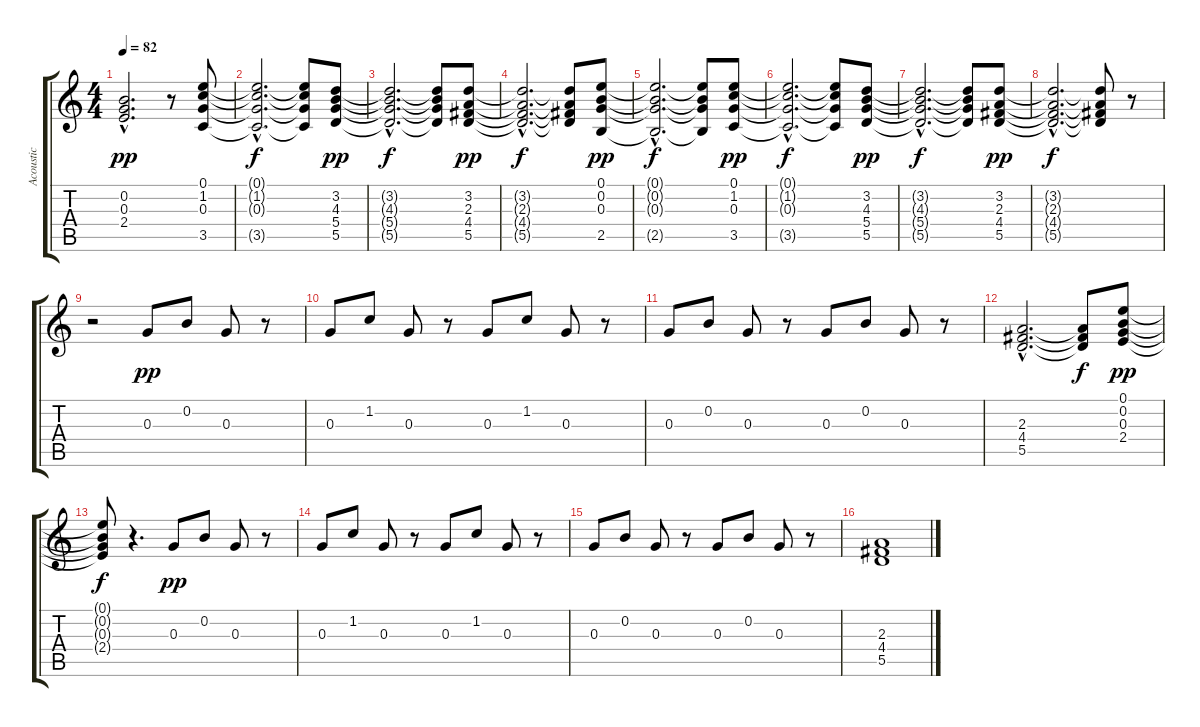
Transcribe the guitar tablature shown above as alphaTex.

\track ("Acoustic" "Acoustic") {instrument electricguitarjazz}
\staff {score tabs}
\tuning (E4 B3 G3 D3 A2 E2) {hide}
\ts (4 4)
\tempo 82
\clef g2
\ks c
(0.2{hac} 0.3{hac} 2.4{hac}).2{d dy pp} r.8 (0.1 1.2 0.3 3.5).8 |
(0.1{hac t} 1.2{hac t} 0.3{hac t} 3.5{hac t}).2{d dy f} (0.1{t} 1.2{t} 0.3{t} 3.5{t}).8 (3.2 4.3 5.4 5.5).8{dy pp} |
(3.2{hac t} 4.3{hac t} 5.4{hac t} 5.5{hac t}).2{d dy f} (3.2{t} 4.3{t} 5.4{t} 5.5{t}).8 (3.2 2.3 4.4 5.5).8{dy pp} |
(3.2{hac t} 2.3{hac t} 4.4{hac t} 5.5{hac t}).2{d dy f} (3.2{t} 2.3{t} 4.4{t} 5.5{t}).8 (0.1 0.2 0.3 2.5).8{dy pp} |
(0.1{hac t} 0.2{hac t} 0.3{hac t} 2.5{hac t}).2{d dy f} (0.1{t} 0.2{t} 0.3{t} 2.5{t}).8 (0.1 1.2 0.3 3.5).8{dy pp} |
(0.1{hac t} 1.2{hac t} 0.3{hac t} 3.5{hac t}).2{d dy f} (0.1{t} 1.2{t} 0.3{t} 3.5{t}).8 (3.2 4.3 5.4 5.5).8{dy pp} |
(3.2{hac t} 4.3{hac t} 5.4{hac t} 5.5{hac t}).2{d dy f} (3.2{t} 4.3{t} 5.4{t} 5.5{t}).8 (3.2 2.3 4.4 5.5).8{dy pp} |
(3.2{hac t} 2.3{hac t} 4.4{hac t} 5.5{hac t}).2{d dy f} (3.2{t} 2.3{t} 4.4{t} 5.5{t}).8 r.8 |
r.2 0.3.8{dy pp} 0.2.8 0.3.8 r.8 |
0.3.8 1.2.8 0.3.8 r.8 0.3.8 1.2.8 0.3.8 r.8 |
0.3.8 0.2.8 0.3.8 r.8 0.3.8 0.2.8 0.3.8 r.8 |
(2.3{hac} 4.4{hac} 5.5{hac}).2{d} (2.3{t} 4.4{t} 5.5{t}).8{dy f} (0.1 0.2 0.3 2.4).8{dy pp} |
(0.1{t} 0.2{t} 0.3{t} 2.4{t}).8{dy f} r.4{d} 0.3.8{dy pp} 0.2.8 0.3.8 r.8 |
0.3.8 1.2.8 0.3.8 r.8 0.3.8 1.2.8 0.3.8 r.8 |
0.3.8 0.2.8 0.3.8 r.8 0.3.8 0.2.8 0.3.8 r.8 |
(2.3 4.4 5.5).1
